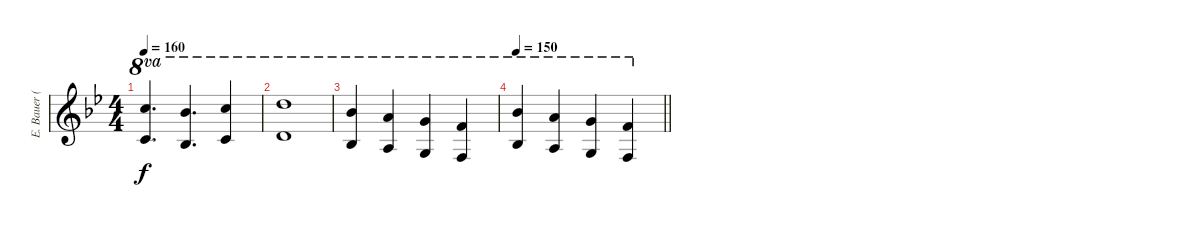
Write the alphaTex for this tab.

\track ("E. Bauer (Keyboard)" "E. Bauer (") {instrument stringensemble1}
\staff {score}
\tuning (E4 B3 G3 D3 A2 E2 B1) {hide}
\ts (4 4)
\tempo 160
\clef g2
\ks gminor
(20.1 13.2).4{d ot 8va dy f} (18.1 11.2).4{d ot 8va} (20.1 13.2).4{ot 8va} |
(22.1 15.2).1{ot 8va} |
(18.1 11.2).4{ot 8va} (17.1 10.2).4{ot 8va} (15.1 8.2).4{ot 8va} (13.1 6.2).4{ot 8va} |
\tempo 150
\barLineRight lightlight
(18.1 11.2).4{ot 8va} (17.1 10.2).4{ot 8va} (15.1 8.2).4{ot 8va} (13.1 6.2).4{ot 8va}
